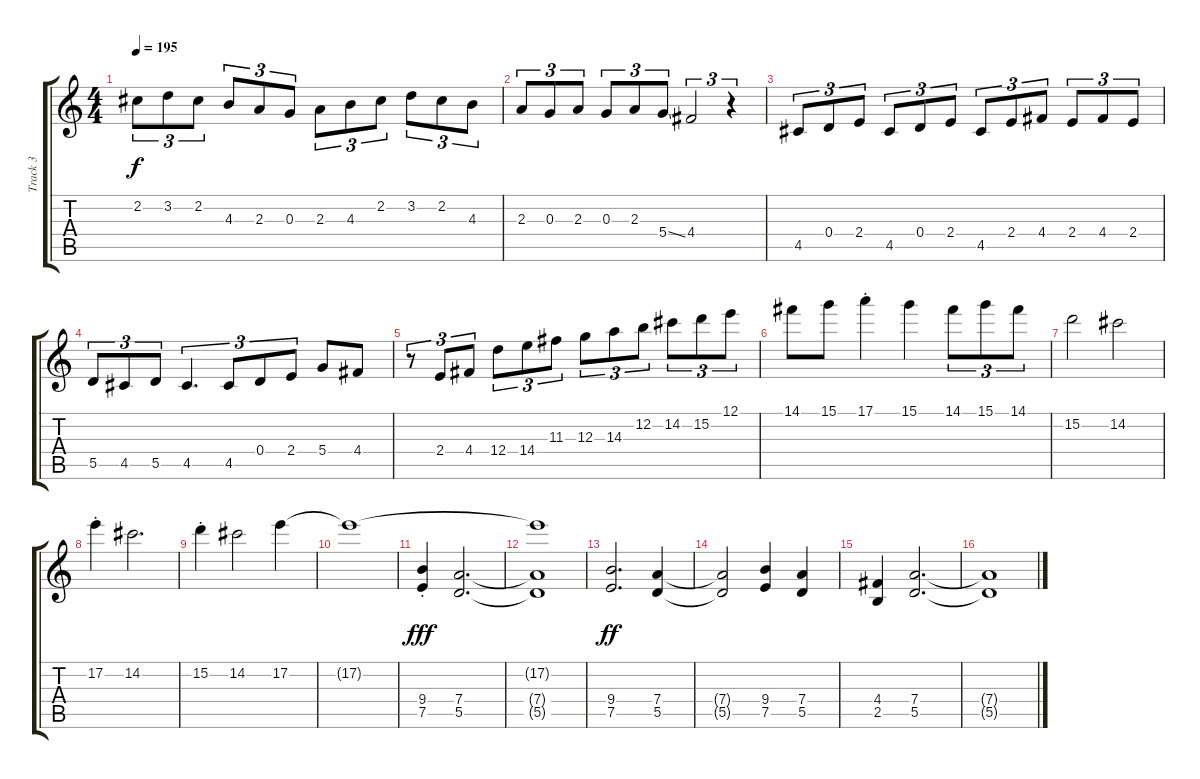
\track ("Track 3" "Track 3") {instrument electricguitarjazz}
\staff {score tabs}
\tuning (E4 B3 G3 D3 A2 E2) {hide}
\ts (4 4)
\tempo 195
\clef g2
\ks c
2.2.8{tu (3 2) dy f} 3.2.8{tu (3 2)} 2.2.8{tu (3 2)} 4.3.8{tu (3 2)} 2.3.8{tu (3 2)} 0.3.8{tu (3 2)} 2.3.8{tu (3 2)} 4.3.8{tu (3 2)} 2.2.8{tu (3 2)} 3.2.8{tu (3 2)} 2.2.8{tu (3 2)} 4.3.8{tu (3 2)} |
2.3.8{tu (3 2)} 0.3.8{tu (3 2)} 2.3.8{tu (3 2)} 0.3.8{tu (3 2)} 2.3.8{tu (3 2)} 5.4{ss}.8{tu (3 2)} 4.4.2{tu (3 2)} r.4{tu (3 2)} |
4.5.8{tu (3 2)} 0.4.8{tu (3 2)} 2.4.8{tu (3 2)} 4.5.8{tu (3 2)} 0.4.8{tu (3 2)} 2.4.8{tu (3 2)} 4.5.8{tu (3 2)} 2.4.8{tu (3 2)} 4.4.8{tu (3 2)} 2.4.8{tu (3 2)} 4.4.8{tu (3 2)} 2.4.8{tu (3 2)} |
5.5.8{tu (3 2)} 4.5.8{tu (3 2)} 5.5.8{tu (3 2)} 4.5.4{d tu (3 2)} 4.5.8{tu (3 2)} 0.4.8{tu (3 2)} 2.4.8{tu (3 2)} 5.4.8 4.4.8 |
r.8{tu (3 2)} 2.4.8{tu (3 2)} 4.4.8{tu (3 2)} 12.4.8{tu (3 2)} 14.4.8{tu (3 2)} 11.3.8{tu (3 2)} 12.3.8{tu (3 2)} 14.3.8{tu (3 2)} 12.2.8{tu (3 2)} 14.2.8{tu (3 2)} 15.2.8{tu (3 2)} 12.1.8{tu (3 2)} |
14.1.8 15.1.8 17.1{st}.4 15.1.4 14.1.8{tu (3 2)} 15.1.8{tu (3 2)} 14.1.8{tu (3 2)} |
15.2.2 14.2.2 |
17.2{st}.4 14.2.2{d} |
15.2{st}.4 14.2.2 17.2.4 |
17.2{t}.1 |
(9.4{st} 7.5{st}).4{dy fff} (7.4 5.5).2{d} |
(17.2{t} 7.4{t} 5.5{t}).1 |
(9.4 7.5).2{d dy ff} (7.4 5.5).4 |
(7.4{t} 5.5{t}).2 (9.4 7.5).4 (7.4 5.5).4 |
(4.4 2.5).4 (7.4 5.5).2{d} |
(7.4{t} 5.5{t}).1
